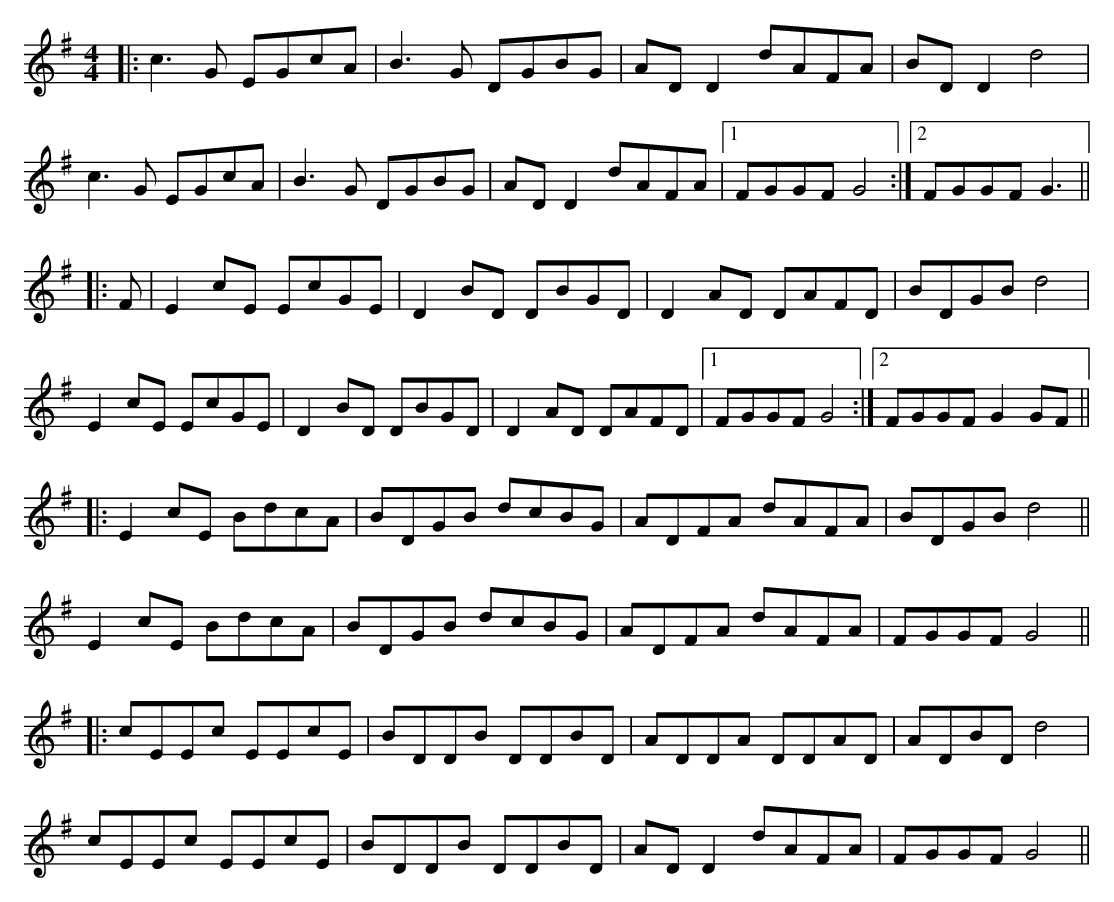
X:1
M:4/4
K:G
|:c3G EGcA|B3G DGBG|AD D2 dAFA|BD D2 d4|
c3G EGcA|B3G DGBG|AD D2 dAFA|1 FGGF G4:|2 FGGF G3||
|:F|E2 cE EcGE|D2 BD DBGD|D2 AD DAFD|BDGB d4|
E2 cE EcGE|D2 BD DBGD|D2 AD DAFD|1 FGGF G4:|2 FGGF G2 GF||
|:E2 cE BdcA|BDGB dcBG|ADFA dAFA|BDGB d4||
E2 cE BdcA|BDGB dcBG|ADFA dAFA|FGGF G4||
|:cEEc EEcE|BDDB DDBD|ADDA DDAD|ADBD d4|
cEEc EEcE|BDDB DDBD|AD D2 dAFA|FGGF G4||
